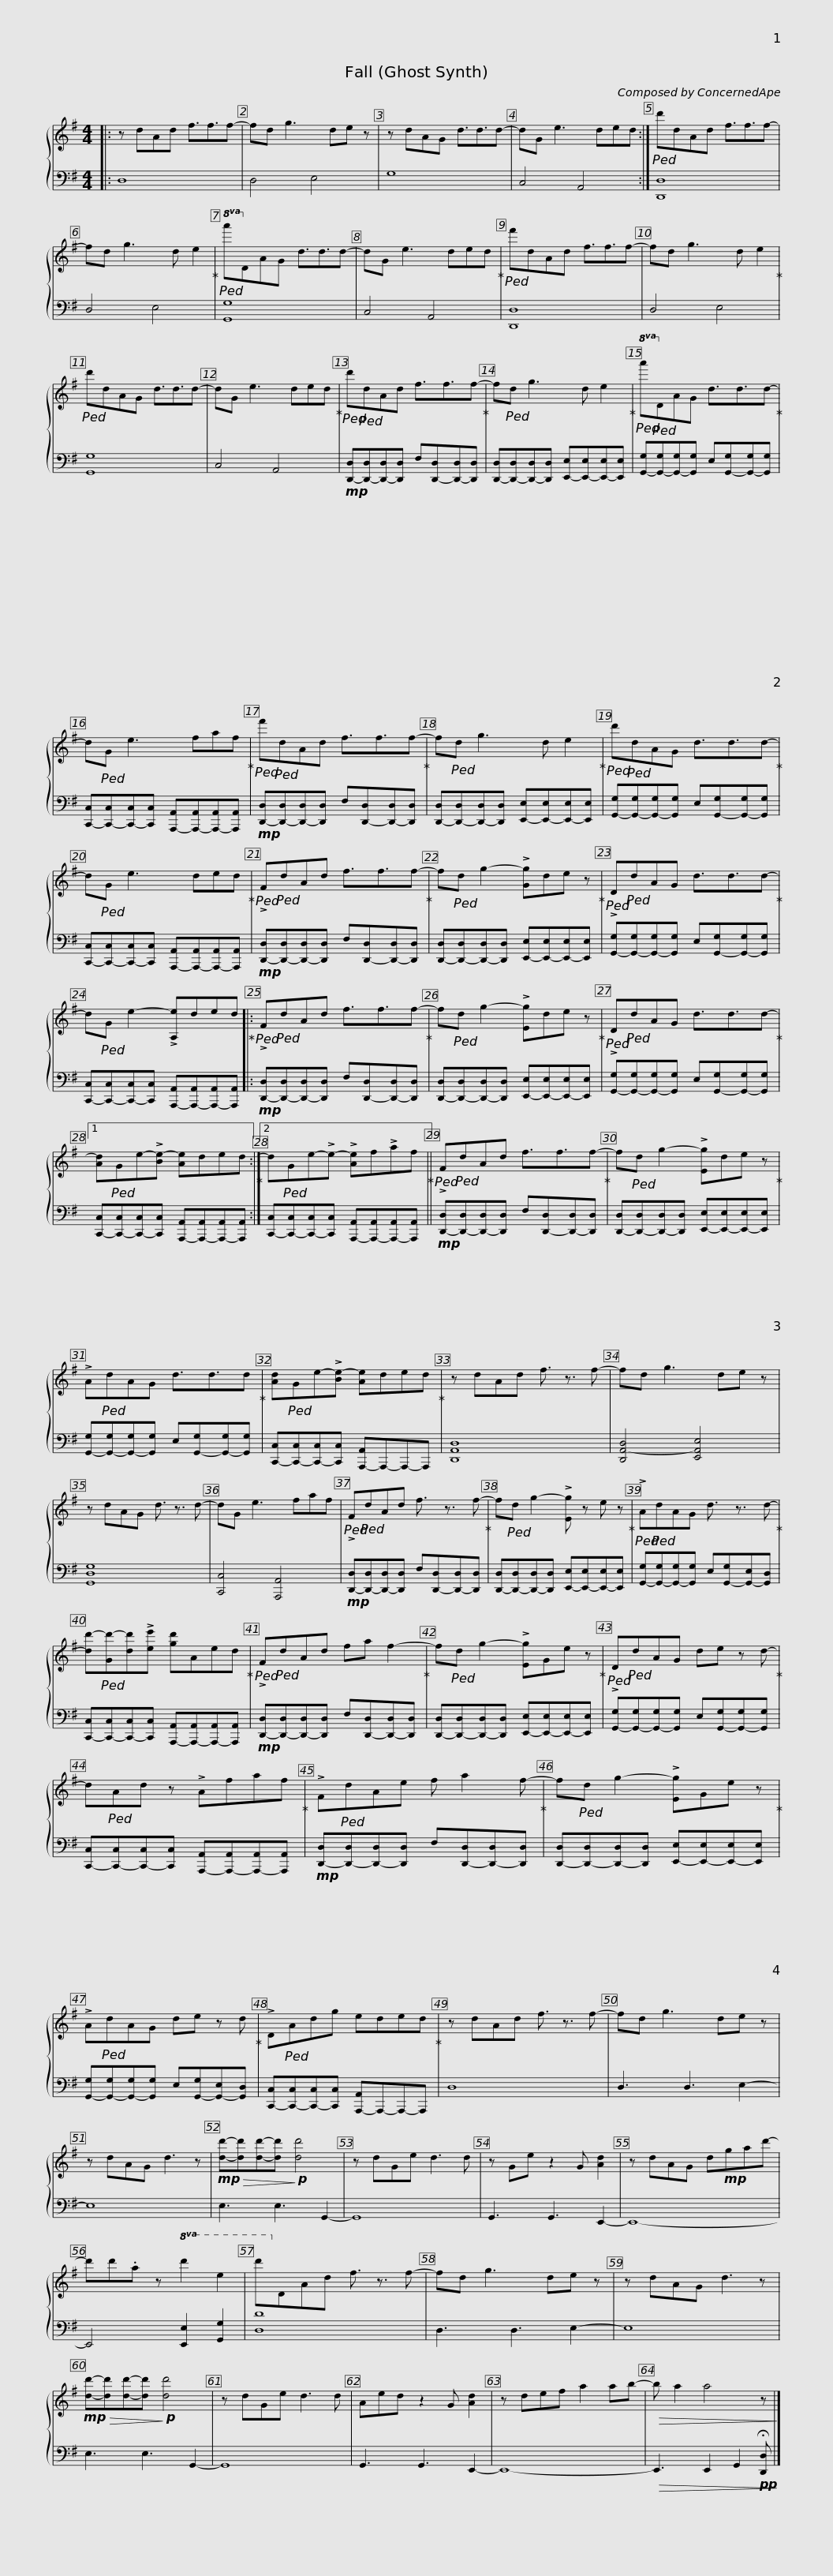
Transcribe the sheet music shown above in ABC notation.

X:1
%%score { 1 | 2 }
L:1/8
M:4/4
I:linebreak $
K:G
V:1 treble
V:2 bass
V:1
|: z dAd f3/2f3/2f- | fd g3 de z | z dAG d3/2d3/2d- | dG e3 ded :|!ped! d'dAd f3/2f3/2f- |$ %5
 fd g3 d e2!ped-up! |!8va(!!ped! a'!8va)!dAG d3/2d3/2d- | dG e3 ded!ped-up! |!ped! f'dAd f3/2f3/2f- | fd g3 d e2!ped-up! | %10
!ped! d'dAG d3/2d3/2d- |$ dG e3 ded!ped-up! |!ped! d'!ped!dAd f3/2f3/2f-!ped-up! | f!ped!d g3 d e2!ped-up! |!8va(!!ped! a'!ped!!8va)!dAG d3/2d3/2d-!ped-up! |$ %15
 d!ped!G e3 faf!ped-up! |!ped! f'!ped!dAd f3/2f3/2f-!ped-up! | f!ped!d g3 d e2!ped-up! |$!ped! d'!ped!dAG d3/2d3/2d-!ped-up! | d!ped!G e3 ded!ped-up! | %20
!ped! !>!F!ped!dAd f3/2f3/2f-!ped-up! |$ f!ped!d g2- !>![Gg]de z!ped-up! |!ped! !>!D!ped!dAG d3/2d3/2d-!ped-up! | d!ped!G e2- !>![A,e]ded!ped-up! |:$!ped! !>!F!ped!dAd f3/2f3/2f-!ped-up! | %25
 f!ped!d g2- !>![Eg]de z!ped-up! |!ped! !>!D!ped!dAG d3/2d3/2d-!ped-up! |1$ [Ad]!ped!Ge-!>![Be-] [Ae]ded!ped-up! :|2 d!ped!Ge-!>!e- !>![Ae]f!>!af!ped-up! ||!ped! !>!F!ped!dAd f3/2f3/2f-!ped-up! |$ %30
 f!ped!d g2- !>![Eg]de z!ped-up! | !>!A!ped!dAG d3/2d3/2d!ped-up! | [Ad]!ped!Ge-!>![Be-] [Ae]ded!ped-up! | z dAd f3/2 z3/2 f- |$ fd g3 de z | %35
 z dAG d3/2 z3/2 d- | dG e3 faf |!ped! !>!F!ped!dAd f3/2 z3/2 f-!ped-up! | f!ped!d g2- !>![Eg] z e z!ped-up! |$!ped! !>!A!ped!dAG d3/2 z3/2 d-!ped-up! | %40
 [dd'-]!ped![Gd'-][dd']!>![ee'] [gd']Aed!ped-up! |!ped! !>!F!ped!dAd fa f2-!ped-up! |$ f!ped!d g2- !>![Eg]Ge z!ped-up! |!ped! !>!D!ped!dAG de z d-!ped-up! | d!ped!Ad z !>!Afaf!ped-up! |$ %45
 !>!F!ped!dAe f a2 f-!ped-up! | f!ped!d g2- !>![Eg]Ge z!ped-up! | !>!A!ped!dAG de z d!ped-up! |$ !>!D!ped!Adg eded!ped-up! | z dAd f3/2 z3/2 f- | %50
 fd g3 de z | z dAG d3 z |!mp! [dd']-!>(![dd'][dd']-[dd']!>)!!p! [dd']4 |$ z dGe d3 d | z Ge z2 G [Ad]2 | %55
 z dAG d!mp!gad'- | d'd'.a z!8va(! d'2 e'2 | d''!8va)!dAd f3/2 z3/2 f- | fd g3 de z |$ z dAG d3 z | %60
!mp! [dd']-!>(![dd'][dd']-[dd']!>)!!p! [dd']4 | z dGe d3 d | Aed z2 G [Ad]2 | z def a2 ab- |!>(! b a2 a4 z!>)! |] %65
V:2
|: D,8 | D,4 E,4 | G,8 | C,4 A,,4 :| [D,,D,]8 |$ %5
 D,4 E,4 | [G,,G,]8 | C,4 A,,4 | [D,,D,]8 | D,4 E,4 | %10
 [G,,G,]8 |$ C,4 A,,4 |!mp! [D,,-D,][D,,-D,][D,,-D,][D,,D,] F,[D,,-D,][D,,-D,][D,,D,] | [D,,-D,][D,,-D,][D,,-D,][D,,D,] [E,,-E,][E,,-E,][E,,-E,][E,,E,] | [G,,-G,][G,,-G,][G,,-G,][G,,G,] E,[G,,-G,][G,,-G,][G,,G,] |$ %15
 [C,,-C,][C,,-C,][C,,-C,][C,,C,] [A,,,-A,,][A,,,-A,,][A,,,-A,,][A,,,A,,] |!mp! [D,,-D,][D,,-D,][D,,-D,][D,,D,] F,[D,,-D,][D,,-D,][D,,D,] | [D,,-D,][D,,-D,][D,,-D,][D,,D,] [E,,-E,][E,,-E,][E,,-E,][E,,E,] |$ [G,,-G,][G,,-G,][G,,-G,][G,,G,] E,[G,,-G,][G,,-G,][G,,G,] | [C,,-C,][C,,-C,][C,,-C,][C,,C,] [A,,,-A,,][A,,,-A,,][A,,,-A,,][A,,,A,,] | %20
!mp! [D,,-D,][D,,-D,][D,,-D,][D,,D,] F,[D,,-D,][D,,-D,][D,,D,] |$ [D,,-D,][D,,-D,][D,,-D,][D,,D,] [E,,-E,][E,,-E,][E,,-E,][E,,E,] | [G,,-G,][G,,-G,][G,,-G,][G,,G,] E,[G,,-G,][G,,-G,][G,,G,] | [C,,-C,][C,,-C,][C,,-C,][C,,C,] [A,,,-A,,][A,,,-A,,][A,,,-A,,][A,,,A,,] |:$!mp! [D,,-D,][D,,-D,][D,,-D,][D,,D,] F,[D,,-D,][D,,-D,][D,,D,] | %25
 [D,,-D,][D,,-D,][D,,-D,][D,,D,] [E,,-E,][E,,-E,][E,,-E,][E,,E,] | [G,,-G,][G,,-G,][G,,-G,][G,,G,] E,[G,,-G,][G,,-G,][G,,G,] |1$ [C,,-C,][C,,-C,][C,,-C,][C,,C,] [A,,,-A,,][A,,,-A,,][A,,,-A,,][A,,,A,,] :|2 [C,,-C,][C,,-C,][C,,-C,][C,,C,] [A,,,-A,,][A,,,-A,,][A,,,-A,,][A,,,A,,] ||!mp! [D,,-D,][D,,-D,][D,,-D,][D,,D,] F,[D,,-D,][D,,-D,][D,,D,] |$ %30
 [D,,-D,][D,,-D,][D,,-D,][D,,D,] [E,,-E,][E,,-E,][E,,-E,][E,,E,] | [G,,-G,][G,,-G,][G,,-G,][G,,G,] E,[G,,-G,][G,,-G,][G,,G,] | [C,,-C,][C,,-C,][C,,-C,][C,,C,] [A,,,-A,,]A,,,-A,,,-A,,, | [D,,A,,D,]8 |$ [D,,A,,-D,]4 [E,,A,,E,]4 | %35
 [G,,D,G,]8 | [C,,C,]4 [A,,,A,,]4 |!mp! [D,,-D,][D,,-D,][D,,-D,][D,,D,] F,[D,,-D,][D,,-D,][D,,D,] | [D,,-D,][D,,-D,][D,,-D,][D,,D,] [E,,-E,][E,,-E,][E,,-E,][E,,E,] |$ [G,,-G,][G,,-G,][G,,-G,][G,,G,] E,[G,,-G,][G,,-E,][G,,D,] | %40
 [C,,-C,][C,,-C,][C,,-C,][C,,C,] [A,,,-A,,][A,,,-A,,][A,,,-A,,][A,,,A,,] |!mp! [D,,-D,][D,,-D,][D,,-D,][D,,D,] F,[D,,-D,][D,,-D,][D,,D,] |$ [D,,-D,][D,,-D,][D,,-D,][D,,D,] [E,,-E,][E,,-E,][E,,-E,][E,,E,] | [G,,-G,][G,,-G,][G,,-G,][G,,G,] E,[G,,-G,][G,,-G,][G,,G,] | [C,,-C,][C,,-C,][C,,-C,][C,,C,] [A,,,-A,,][A,,,-A,,][A,,,-A,,][A,,,A,,] |$ %45
!mp! [D,,-D,][D,,-D,][D,,-D,][D,,D,] F,[D,,-D,][D,,-D,][D,,D,] | [D,,-D,][D,,-D,][D,,-D,][D,,D,] [E,,-E,][E,,-E,][E,,-E,][E,,E,] | [G,,-G,][G,,-G,][G,,-G,][G,,G,] E,[G,,-G,][G,,-E,][G,,D,] |$ [C,,-C,][C,,-C,][C,,-C,][C,,C,] [A,,,-A,,]A,,,-A,,,-A,,, | D,8 | %50
 D,3 D,3 E,2- | E,8 | E,3 E,3 G,,2- |$ G,,8 | G,,3 G,,3 E,,2- | %55
 E,,8- | E,,4 [E,,E,]2 [G,,G,]2 | [D,D]8 | D,3 D,3 E,2- |$ E,8 | %60
 E,3 E,3 G,,2- | G,,8 | G,,3 G,,3 E,,2- | E,,8- |!>(! E,,3 E,,2 G,,2!pp! !fermata![D,,D,]!>)! |] %65
